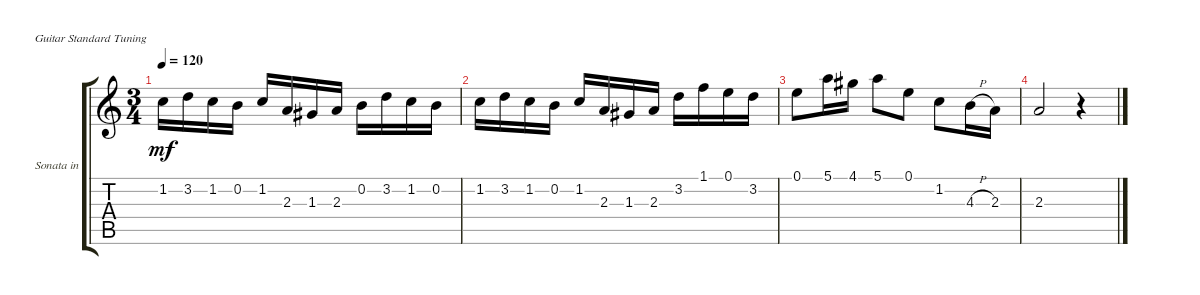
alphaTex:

\bracketExtendMode groupsimilarinstruments
\firstSystemTrackNameOrientation horizontal
\otherSystemsTrackNameOrientation horizontal
\track ("Sonata in Am - 2. Spirituoso" "Sonata in ") {instrument oboe}
\staff {score tabs}
\tuning (E4 B3 G3 D3 A2 E2)
\displaytranspose 12
\ts (3 4)
\tempo 120
\clef g2
\ks aminor
1.2.16{dy mf} 3.2.16 1.2.16 0.2.16 1.2.16 2.3.16 1.3.16 2.3.16 0.2.16 3.2.16 1.2.16 0.2.16 |
1.2.16 3.2.16 1.2.16 0.2.16 1.2.16 2.3.16 1.3.16 2.3.16 3.2.16 1.1.16 0.1.16 3.2.16 |
0.1.8 5.1.16 4.1.16 5.1.8 0.1.8 1.2.8 4.3{h}.16 2.3.16 |
2.3.2 r.4
